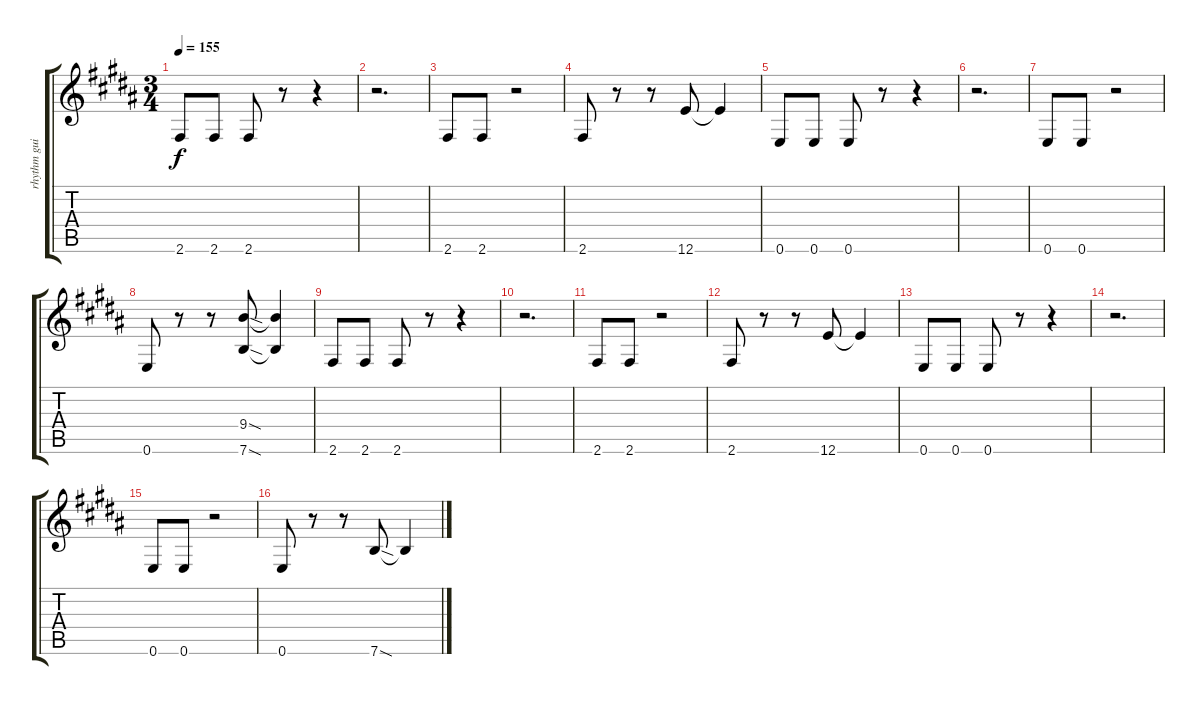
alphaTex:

\track ("rhythm guitar" "rhythm gui") {instrument distortionguitar}
\staff {score tabs}
\tuning (E4 B3 G3 D3 A2 E2) {hide}
\ts (3 4)
\tempo 155
\clef g2
\ks b
2.6.8{dy f} 2.6.8 2.6.8 r.8 r.4 |
r.2{d} |
2.6.8 2.6.8 r.2 |
2.6.8 r.8 r.8 12.6.8 12.6{t}.4 |
0.6.8 0.6.8 0.6.8 r.8 r.4 |
r.2{d} |
0.6.8 0.6.8 r.2 |
0.6.8 r.8 r.8 (9.4{sod} 7.6{sod}).8 (9.4{t} 7.6{t}).4 |
2.6.8 2.6.8 2.6.8 r.8 r.4 |
r.2{d} |
2.6.8 2.6.8 r.2 |
2.6.8 r.8 r.8 12.6.8 12.6{t}.4 |
0.6.8 0.6.8 0.6.8 r.8 r.4 |
r.2{d} |
0.6.8 0.6.8 r.2 |
0.6.8 r.8 r.8 7.6{sod}.8 7.6{t}.4
